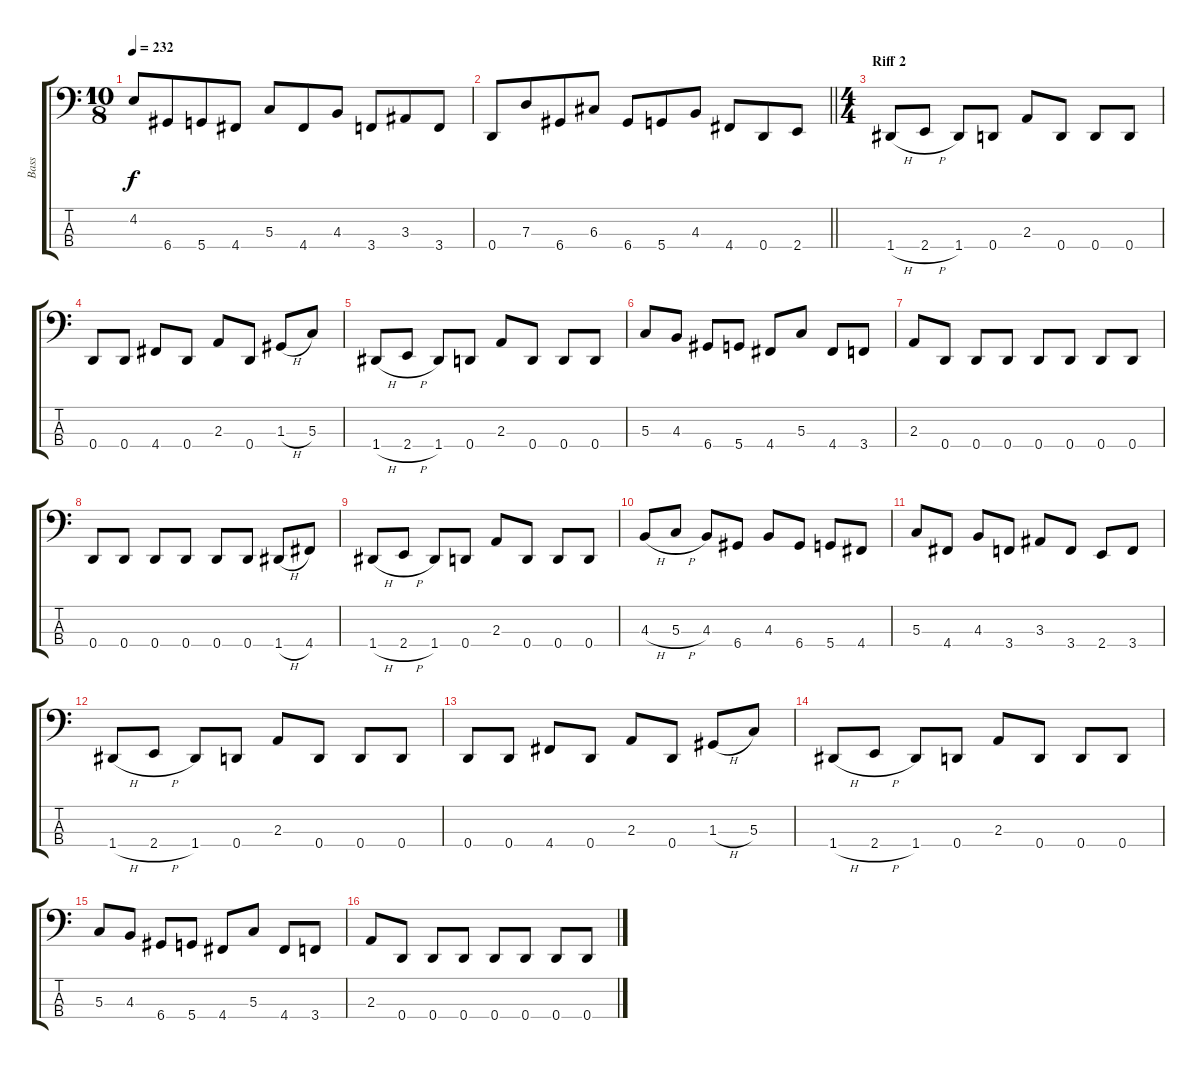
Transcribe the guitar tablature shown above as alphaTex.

\track ("Bass" "Bass") {instrument electricbassfinger}
\staff {score tabs}
\tuning (F2 C2 G1 D1) {hide}
\ts (10 8)
\tempo 232
\clef f4
\ks c
4.2.8{dy f} 6.4.8 5.4.8 4.4.8 5.3.8 4.4.8 4.3.8 3.4.8 3.3.8 3.4.8 |
\barLineRight lightlight
0.4.8 7.3.8 6.4.8 6.3.8 6.4.8 5.4.8 4.3.8 4.4.8 0.4.8 2.4.8 |
\ts (4 4)
\section ("" "Riff 2")
1.4{h}.8 2.4{h}.8 1.4.8 0.4.8 2.3.8 0.4.8 0.4.8 0.4.8 |
0.4.8 0.4.8 4.4.8 0.4.8 2.3.8 0.4.8 1.3{h}.8 5.3.8 |
1.4{h}.8 2.4{h}.8 1.4.8 0.4.8 2.3.8 0.4.8 0.4.8 0.4.8 |
5.3.8 4.3.8 6.4.8 5.4.8 4.4.8 5.3.8 4.4.8 3.4.8 |
2.3.8 0.4.8 0.4.8 0.4.8 0.4.8 0.4.8 0.4.8 0.4.8 |
0.4.8 0.4.8 0.4.8 0.4.8 0.4.8 0.4.8 1.4{h}.8 4.4.8 |
1.4{h}.8 2.4{h}.8 1.4.8 0.4.8 2.3.8 0.4.8 0.4.8 0.4.8 |
4.3{h}.8 5.3{h}.8 4.3.8 6.4.8 4.3.8 6.4.8 5.4.8 4.4.8 |
5.3.8 4.4.8 4.3.8 3.4.8 3.3.8 3.4.8 2.4.8 3.4.8 |
1.4{h}.8 2.4{h}.8 1.4.8 0.4.8 2.3.8 0.4.8 0.4.8 0.4.8 |
0.4.8 0.4.8 4.4.8 0.4.8 2.3.8 0.4.8 1.3{h}.8 5.3.8 |
1.4{h}.8 2.4{h}.8 1.4.8 0.4.8 2.3.8 0.4.8 0.4.8 0.4.8 |
5.3.8 4.3.8 6.4.8 5.4.8 4.4.8 5.3.8 4.4.8 3.4.8 |
2.3.8 0.4.8 0.4.8 0.4.8 0.4.8 0.4.8 0.4.8 0.4.8
